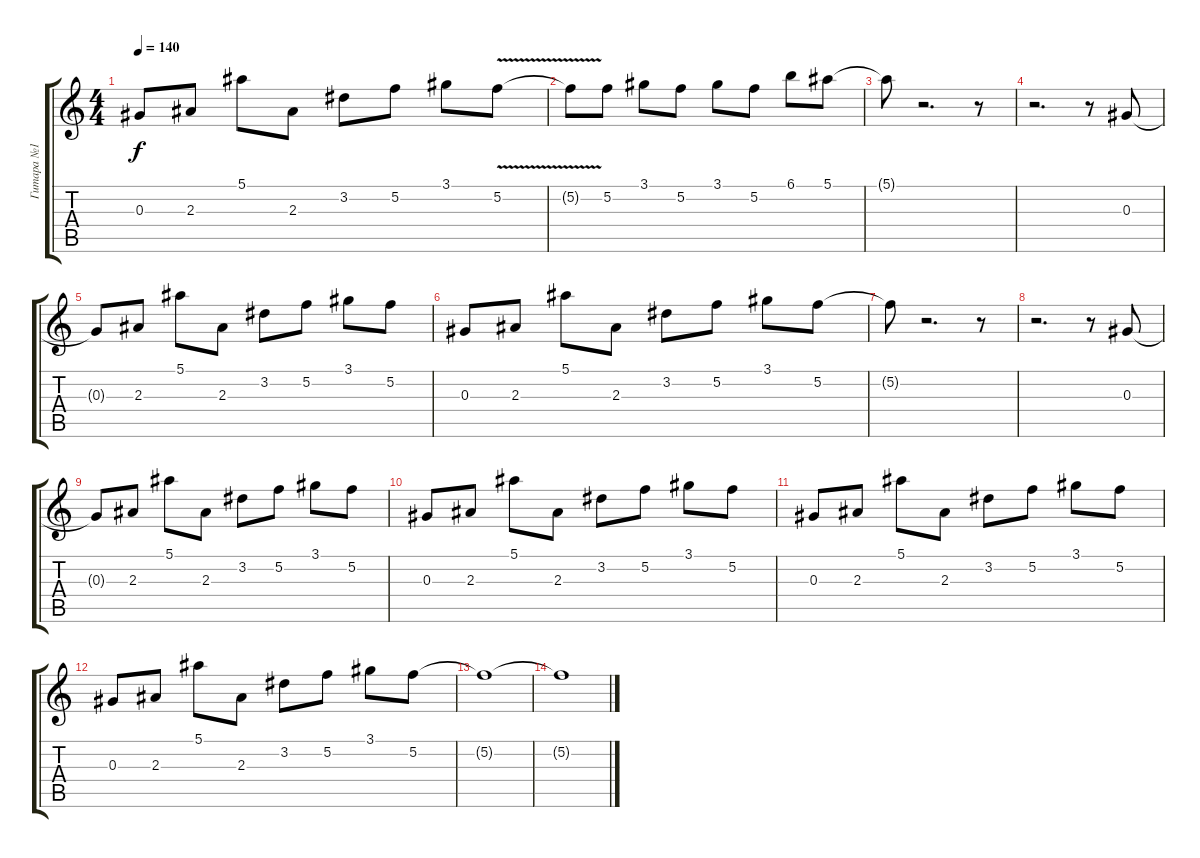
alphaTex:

\track ("Гитара №1" "Гитара №1") {instrument overdrivenguitar}
\staff {score tabs}
\tuning (F4 C4 Ab3 Eb3 Bb2 F2) {hide}
\ts (4 4)
\tempo 140
\clef g2
\ks c
0.3.8{dy f} 2.3.8 5.1.8 2.3.8 3.2.8 5.2.8 3.1.8 5.2{v}.8 |
5.2{t}.8 5.2.8 3.1.8 5.2.8 3.1.8 5.2.8 6.1.8 5.1.8 |
5.1{t}.8 r.2{d} r.8 |
r.2{d} r.8 0.3.8 |
0.3{t}.8 2.3.8 5.1.8 2.3.8 3.2.8 5.2.8 3.1.8 5.2.8 |
0.3.8 2.3.8 5.1.8 2.3.8 3.2.8 5.2.8 3.1.8 5.2.8 |
5.2{t}.8 r.2{d} r.8 |
r.2{d} r.8 0.3.8 |
0.3{t}.8 2.3.8 5.1.8 2.3.8 3.2.8 5.2.8 3.1.8 5.2.8 |
0.3.8 2.3.8 5.1.8 2.3.8 3.2.8 5.2.8 3.1.8 5.2.8 |
0.3.8 2.3.8 5.1.8 2.3.8 3.2.8 5.2.8 3.1.8 5.2.8 |
0.3.8 2.3.8 5.1.8 2.3.8 3.2.8 5.2.8 3.1.8 5.2.8 |
5.2{t}.1 |
5.2{t}.1
